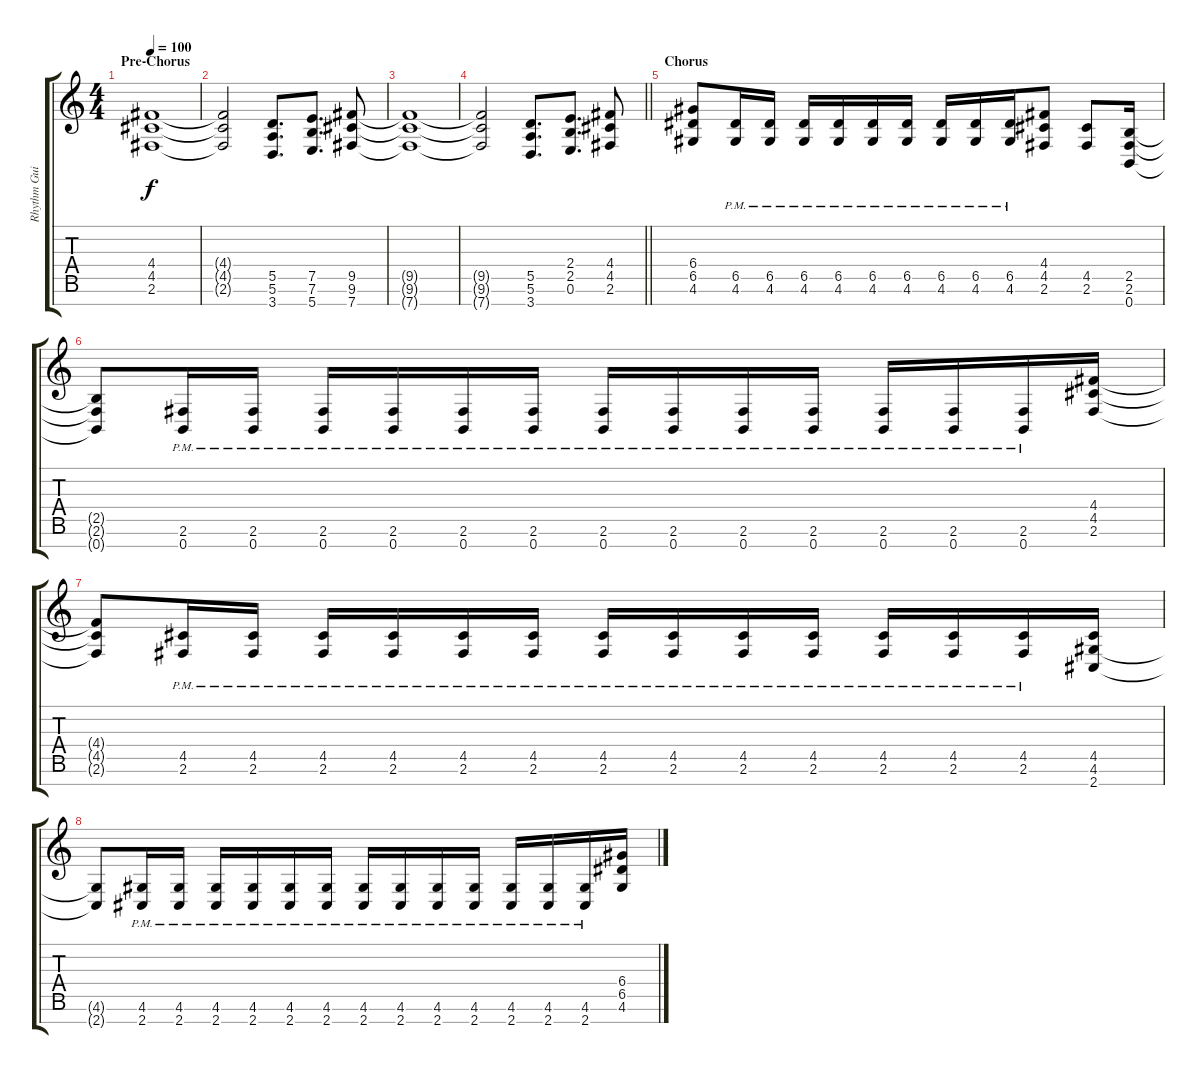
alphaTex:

\track ("Rhythm Guitar" "Rhythm Gui") {instrument distortionguitar}
\staff {score tabs}
\tuning (E4 B3 G3 D3 A2 E2 B1) {hide}
\ts (4 4)
\section ("" "Pre-Chorus")
\tempo 100
\clef g2
\ks c
(4.4{t} 4.5{t} 2.6{t}).1{dy f} |
(4.4{t} 4.5{t} 2.6{t}).2 (5.5 5.6 3.7).8{d} (7.5 7.6 5.7).8{d} (9.5 9.6 7.7).8 |
(9.5{t} 9.6{t} 7.7{t}).1 |
\barLineRight lightlight
(9.5{t} 9.6{t} 7.7{t}).2 (5.5 5.6 3.7).8{d} (2.4 2.5 0.6).8{d} (4.4 4.5 2.6).8 |
\section ("" "Chorus")
(6.4 6.5 4.6).8 (6.5{pm} 4.6{pm}).16 (6.5{pm} 4.6{pm}).16 (6.5{pm} 4.6{pm}).16 (6.5{pm} 4.6{pm}).16 (6.5{pm} 4.6{pm}).16 (6.5{pm} 4.6{pm}).16 (6.5{pm} 4.6{pm}).16 (6.5{pm} 4.6{pm}).16 (6.5{pm} 4.6{pm}).16 (4.4 4.5 2.6).8 (4.5 2.6).8 (2.5 2.6 0.7).16 |
(2.5{t} 2.6{t} 0.7{t}).8 (2.6{pm} 0.7{pm}).16 (2.6{pm} 0.7{pm}).16 (2.6{pm} 0.7{pm}).16 (2.6{pm} 0.7{pm}).16 (2.6{pm} 0.7{pm}).16 (2.6{pm} 0.7{pm}).16 (2.6{pm} 0.7{pm}).16 (2.6{pm} 0.7{pm}).16 (2.6{pm} 0.7{pm}).16 (2.6{pm} 0.7{pm}).16 (2.6{pm} 0.7{pm}).16 (2.6{pm} 0.7{pm}).16 (2.6{pm} 0.7{pm}).16 (4.4 4.5 2.6).16 |
(4.4{t} 4.5{t} 2.6{t}).8 (4.5{pm} 2.6{pm}).16 (4.5 2.6{pm}).16 (4.5{pm} 2.6{pm}).16 (4.5{pm} 2.6{pm}).16 (4.5{pm} 2.6{pm}).16 (4.5{pm} 2.6{pm}).16 (4.5{pm} 2.6{pm}).16 (4.5{pm} 2.6{pm}).16 (4.5{pm} 2.6{pm}).16 (4.5{pm} 2.6{pm}).16 (4.5{pm} 2.6{pm}).16 (4.5{pm} 2.6{pm}).16 (4.5{pm} 2.6{pm}).16 (4.5 4.6 2.7).16 |
(4.6{t} 2.7{t}).8 (4.6{pm} 2.7{pm}).16 (4.6{pm} 2.7{pm}).16 (4.6{pm} 2.7{pm}).16 (4.6{pm} 2.7{pm}).16 (4.6{pm} 2.7{pm}).16 (4.6{pm} 2.7{pm}).16 (4.6{pm} 2.7{pm}).16 (4.6{pm} 2.7{pm}).16 (4.6{pm} 2.7{pm}).16 (4.6{pm} 2.7{pm}).16 (4.6{pm} 2.7{pm}).16 (4.6{pm} 2.7{pm}).16 (4.6{pm} 2.7{pm}).16 (6.4 6.5 4.6).16
